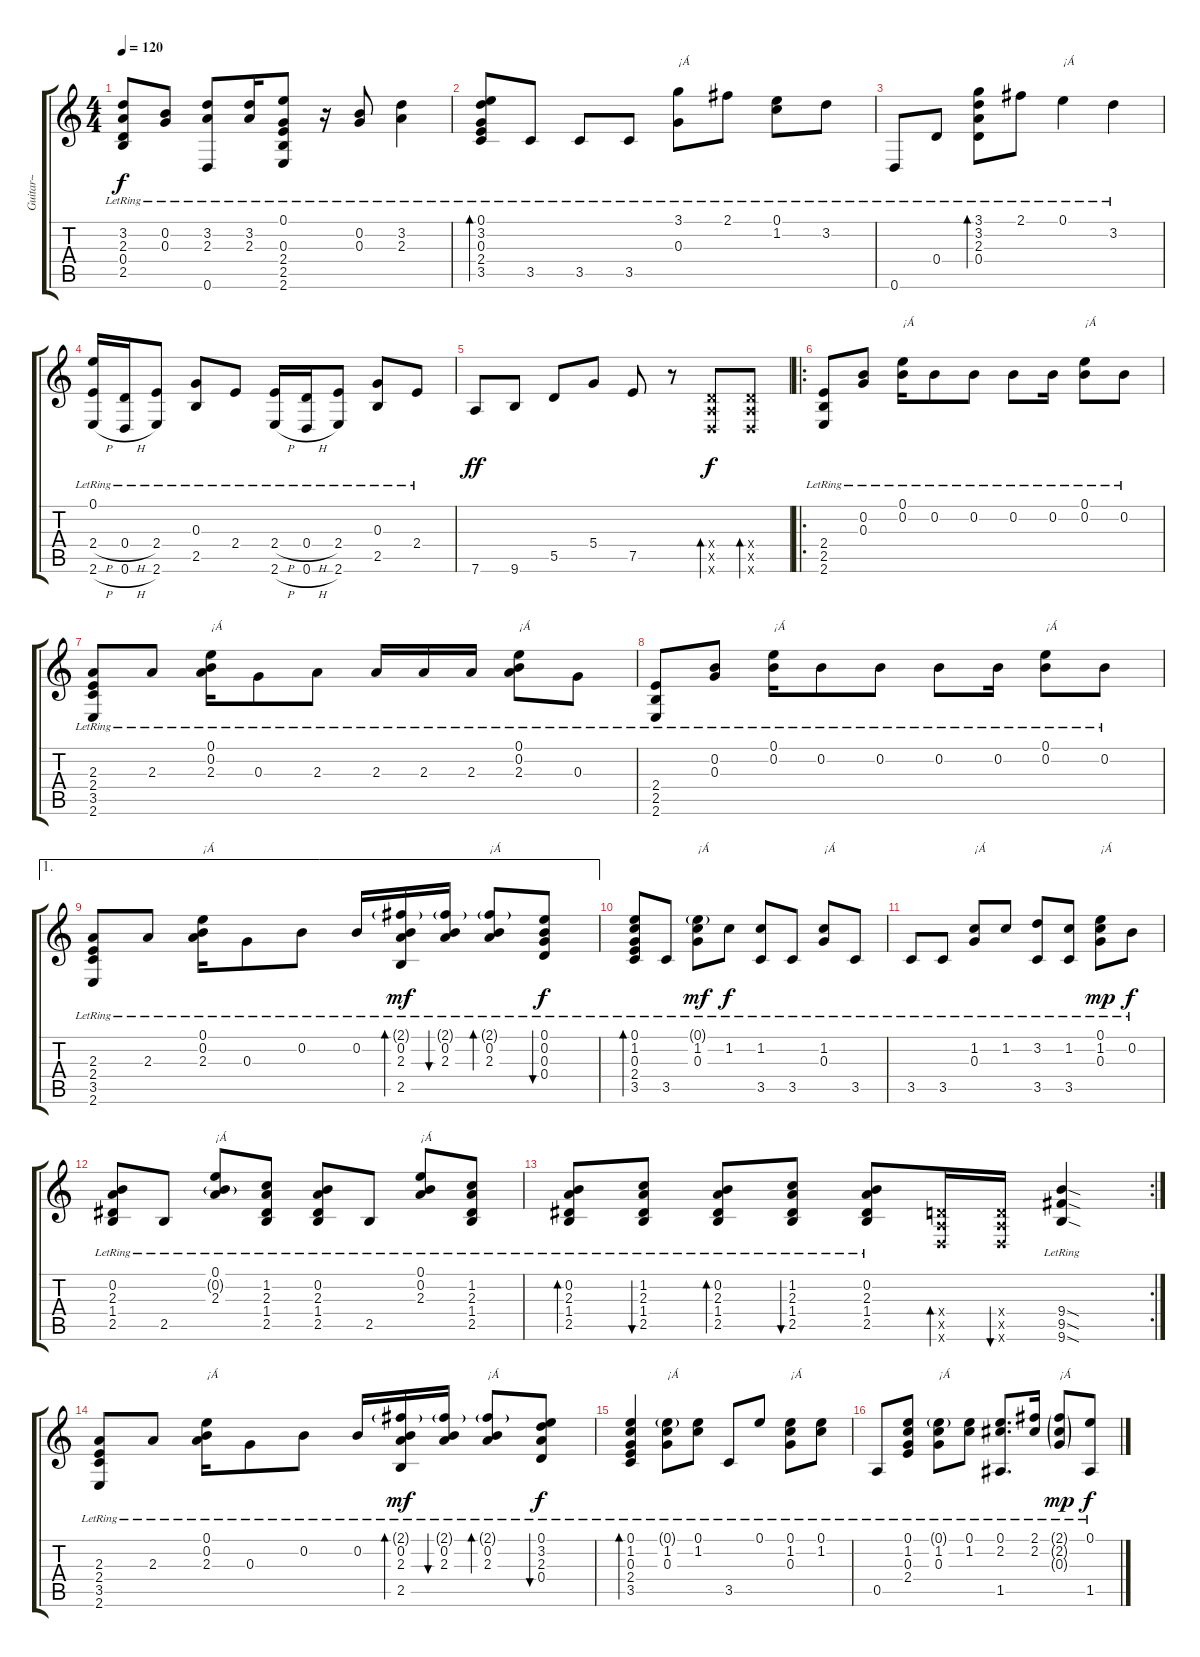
\track ("Guitar~" "Guitar~") {instrument acousticguitarsteel}
\staff {score tabs}
\tuning (E4 B3 G3 D3 A2 D2) {hide}
\ts (4 4)
\tempo 120
\clef g2
\ks c
(3.2{lr} 2.3{lr} 0.4{lr} 2.5{lr}).8{dy f} (0.2{lr} 0.3{lr}).8 (3.2{lr} 2.3{lr} 0.6{lr}).8 (3.2{lr} 2.3{lr}).16 (0.1{lr} 0.3{lr} 2.4{lr} 2.5{lr} 2.6{lr}).8 r.16 (0.2{lr} 0.3{lr}).8 (3.2{lr} 2.3{lr}).4 |
(0.1{lr} 3.2{lr} 0.3{lr} 2.4{lr} 3.5{lr}).8{bd 120} 3.5{lr}.8 3.5{lr}.8 3.5{lr}.8 (3.1{lr} 0.3{lr}).8{txt "¡Á"} 2.1{lr}.8 (0.1{lr} 1.2{lr}).8 3.2{lr}.8 |
0.6{lr}.8 0.4{lr}.8 (3.1{lr} 3.2{lr} 2.3{lr} 0.4{lr}).8{bd 120} 2.1{lr}.8 0.1{lr}.4{txt "¡Á"} 3.2{lr}.4 |
(0.1{lr} 2.4{h lr} 2.6{h lr}).16 (0.4{h lr} 0.6{h lr}).16 (2.4{lr} 2.6{lr}).8 (0.3{lr} 2.5{lr}).8 2.4{lr}.8 (2.4{h lr} 2.6{h lr}).16 (0.4{h lr} 0.6{h lr}).16 (2.4{lr} 2.6{lr}).8 (0.3{lr} 2.5{lr}).8 2.4{lr}.8 |
7.6.8{dy ff} 9.6.8 5.5.8 5.4.8 7.5.8 r.8 (0.4{x} 0.5{x} 0.6{x}).8{bd 30 dy f} (0.4{x} 0.5{x} 0.6{x}).8{bd 30} |
\ro
(2.4{lr} 2.5{lr} 2.6{lr}).8 (0.2{lr} 0.3{lr}).8 (0.1{lr} 0.2{lr}).16{txt "¡Á"} 0.2{lr}.8 0.2{lr}.8 0.2{lr}.8 0.2{lr}.16 (0.1{lr} 0.2{lr}).8{txt "¡Á"} 0.2{lr}.8 |
(2.3{lr} 2.4{lr} 3.5{lr} 2.6{lr}).8 2.3{lr}.8 (0.1{lr} 0.2{lr} 2.3{lr}).16{txt "¡Á"} 0.3{lr}.8 2.3{lr}.8 2.3{lr}.16 2.3{lr}.16 2.3{lr}.16 (0.1{lr} 0.2{lr} 2.3{lr}).8{txt "¡Á"} 0.3{lr}.8 |
(2.4{lr} 2.5{lr} 2.6{lr}).8 (0.2{lr} 0.3{lr}).8 (0.1{lr} 0.2{lr}).16{txt "¡Á"} 0.2{lr}.8 0.2{lr}.8 0.2{lr}.8 0.2{lr}.16 (0.1{lr} 0.2{lr}).8{txt "¡Á"} 0.2{lr}.8 |
\ae 1
(2.3{lr} 2.4{lr} 3.5{lr} 2.6{lr}).8 2.3{lr}.8 (0.1{lr} 0.2{lr} 2.3{lr}).16{txt "¡Á"} 0.3{lr}.8 0.2{lr}.8 0.2{lr}.16 (2.1{g lr} 0.2{lr} 2.3{lr} 2.5{lr}).16{bd 60 dy mf} (2.1{g lr} 0.2{lr} 2.3{lr}).16{bu 60} (2.1{g lr} 0.2{lr} 2.3{lr}).8{bd 60 txt "¡Á"} (0.1{lr} 0.2{lr} 0.3{lr} 0.4{lr}).8{bu 120 dy f} |
(0.1{lr} 1.2{lr} 0.3{lr} 2.4{lr} 3.5{lr}).8{bd 240} 3.5{lr}.8 (0.1{g lr} 1.2{lr} 0.3{lr}).8{txt "¡Á" dy mf} 1.2{lr}.8{dy f} (1.2{lr} 3.5{lr}).8 3.5{lr}.8 (1.2{lr} 0.3{lr}).8{txt "¡Á"} 3.5{lr}.8 |
3.5{lr}.8 3.5{lr}.8 (1.2{lr} 0.3{lr}).8{txt "¡Á"} 1.2{lr}.8 (3.2{lr} 3.5{lr}).8 (1.2{lr} 3.5{lr}).8 (0.1{lr} 1.2{lr} 0.3{lr}).8{txt "¡Á" dy mp} 0.2{lr}.8{dy f} |
(0.2{lr} 2.3{lr} 1.4{lr} 2.5{lr}).8 2.5{lr}.8 (0.1{lr} 0.2{g lr} 2.3{lr}).8{txt "¡Á"} (1.2{lr} 2.3{lr} 1.4{lr} 2.5{lr}).8 (0.2{lr} 2.3{lr} 1.4{lr} 2.5{lr}).8 2.5{lr}.8 (0.1{lr} 0.2{lr} 2.3{lr}).8{txt "¡Á"} (1.2{lr} 2.3{lr} 1.4{lr} 2.5{lr}).8 |
\rc 2
(0.2{lr} 2.3{lr} 1.4{lr} 2.5{lr}).8{bd 60} (1.2{lr} 2.3{lr} 1.4{lr} 2.5{lr}).8{bu 60} (0.2{lr} 2.3{lr} 1.4{lr} 2.5{lr}).8{bd 60} (1.2{lr} 2.3{lr} 1.4{lr} 2.5{lr}).8{bu 60} (0.2{lr} 2.3{lr} 1.4{lr} 2.5{lr}).8 (0.4{x} 0.5{x} 0.6{x}).16{bd 30} (0.4{x} 0.5{x} 0.6{x}).16{bu 30} (9.4{sod lr} 9.5{sod lr} 9.6{sod lr}).4 |
(2.3{lr} 2.4{lr} 3.5{lr} 2.6{lr}).8 2.3{lr}.8 (0.1{lr} 0.2{lr} 2.3{lr}).16{txt "¡Á"} 0.3{lr}.8 0.2{lr}.8 0.2{lr}.16 (2.1{g lr} 0.2{lr} 2.3{lr} 2.5{lr}).16{bd 60 dy mf} (2.1{g lr} 0.2{lr} 2.3{lr}).16{bu 60} (2.1{g lr} 0.2{lr} 2.3{lr}).8{bd 60 txt "¡Á"} (0.1{lr} 3.2{lr} 2.3{lr} 0.4{lr}).8{bu 120 dy f} |
(0.1{lr} 1.2{lr} 0.3{lr} 2.4{lr} 3.5{lr}).4{bd 240} (0.1{g lr} 1.2{lr} 0.3{lr}).8{txt "¡Á"} (0.1{lr} 1.2{lr}).8 3.5{lr}.8 0.1{lr}.8 (0.1{lr} 1.2{lr} 0.3{lr}).8{txt "¡Á"} (0.1{lr} 1.2{lr}).8 |
0.5{lr}.8 (0.1{lr} 1.2{lr} 0.3{lr} 2.4{lr}).8 (0.1{g lr} 1.2{lr} 0.3{lr}).8{txt "¡Á"} (0.1{lr} 1.2{lr}).8 (0.1{lr} 2.2{lr} 1.5{lr}).8{d} (2.1{lr} 2.2{lr}).16 (2.1{g lr} 2.2{g lr} 0.3{g lr}).8{txt "¡Á" dy mp} (0.1{lr} 1.5{lr}).8{dy f}
